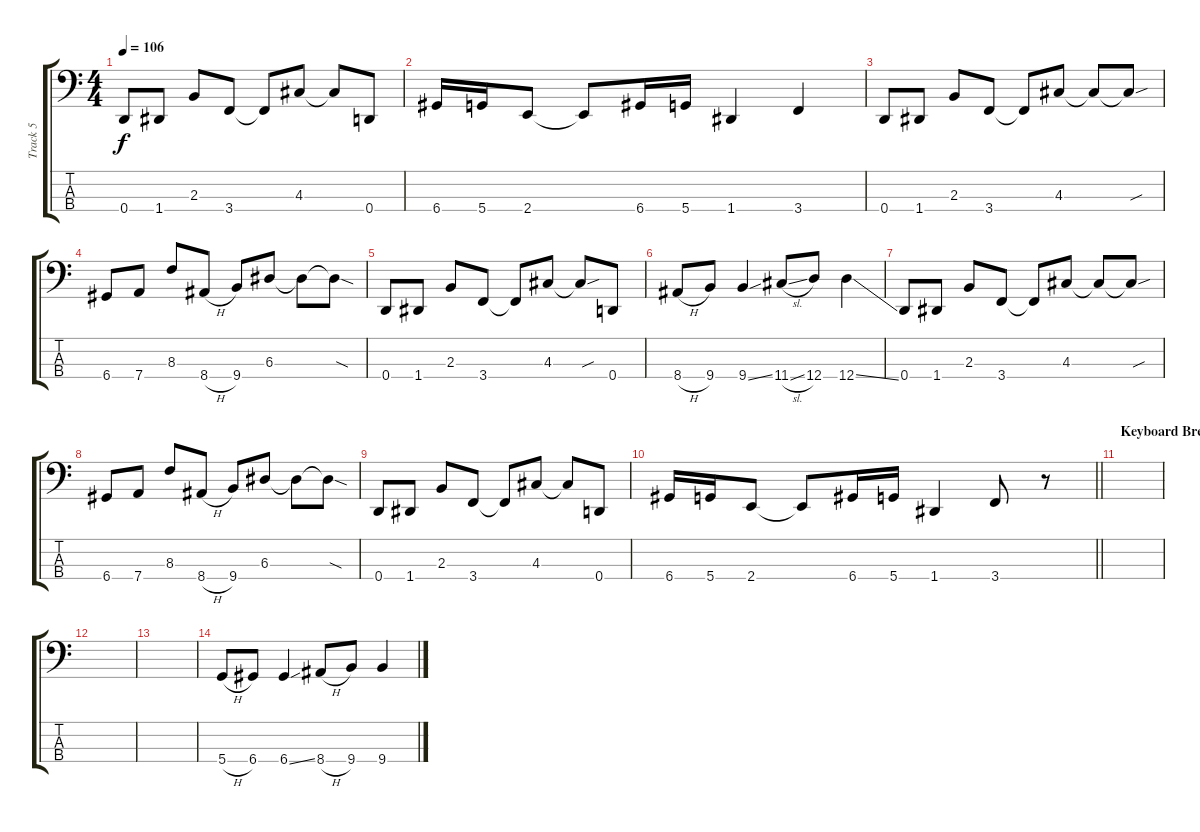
\track ("Track 5" "Track 5") {instrument electricbassfinger}
\staff {score tabs}
\tuning (G2 D2 A1 D1) {hide}
\ts (4 4)
\tempo 106
\clef f4
\ks c
0.4.8{dy f} 1.4.8 2.3.8 3.4.8 3.4{t}.8 4.3.8 4.3{t}.8 0.4.8 |
6.4.16 5.4.16 2.4.8 2.4{t}.8 6.4.16 5.4.16 1.4.4 3.4.4 |
0.4.8 1.4.8 2.3.8 3.4.8 3.4{t}.8 4.3.8 4.3{t}.8 4.3{sou t}.8 |
6.4.8 7.4.8 8.3.8 8.4{h}.8 9.4.8 6.3.8 6.3{t}.8 6.3{sod t}.8 |
0.4.8 1.4.8 2.3.8 3.4.8 3.4{t}.8 4.3.8 4.3{sou t}.8 0.4.8 |
8.4{h}.8 9.4.8 9.4{ss}.4 11.4{sl}.8 12.4.8 12.4{ss}.4 |
0.4.8 1.4.8 2.3.8 3.4.8 3.4{t}.8 4.3.8 4.3{t}.8 4.3{sou t}.8 |
6.4.8 7.4.8 8.3.8 8.4{h}.8 9.4.8 6.3.8 6.3{t}.8 6.3{sod t}.8 |
0.4.8 1.4.8 2.3.8 3.4.8 3.4{t}.8 4.3.8 4.3{t}.8 0.4.8 |
\barLineRight lightlight
6.4.16 5.4.16 2.4.8 2.4{t}.8 6.4.16 5.4.16 1.4.4 3.4.8 r.8 |
\section ("" "Keyboard Break")
|
|
|
5.4{h}.8 6.4.8 6.4{ss}.4 8.4{h}.8 9.4.8 9.4.4
